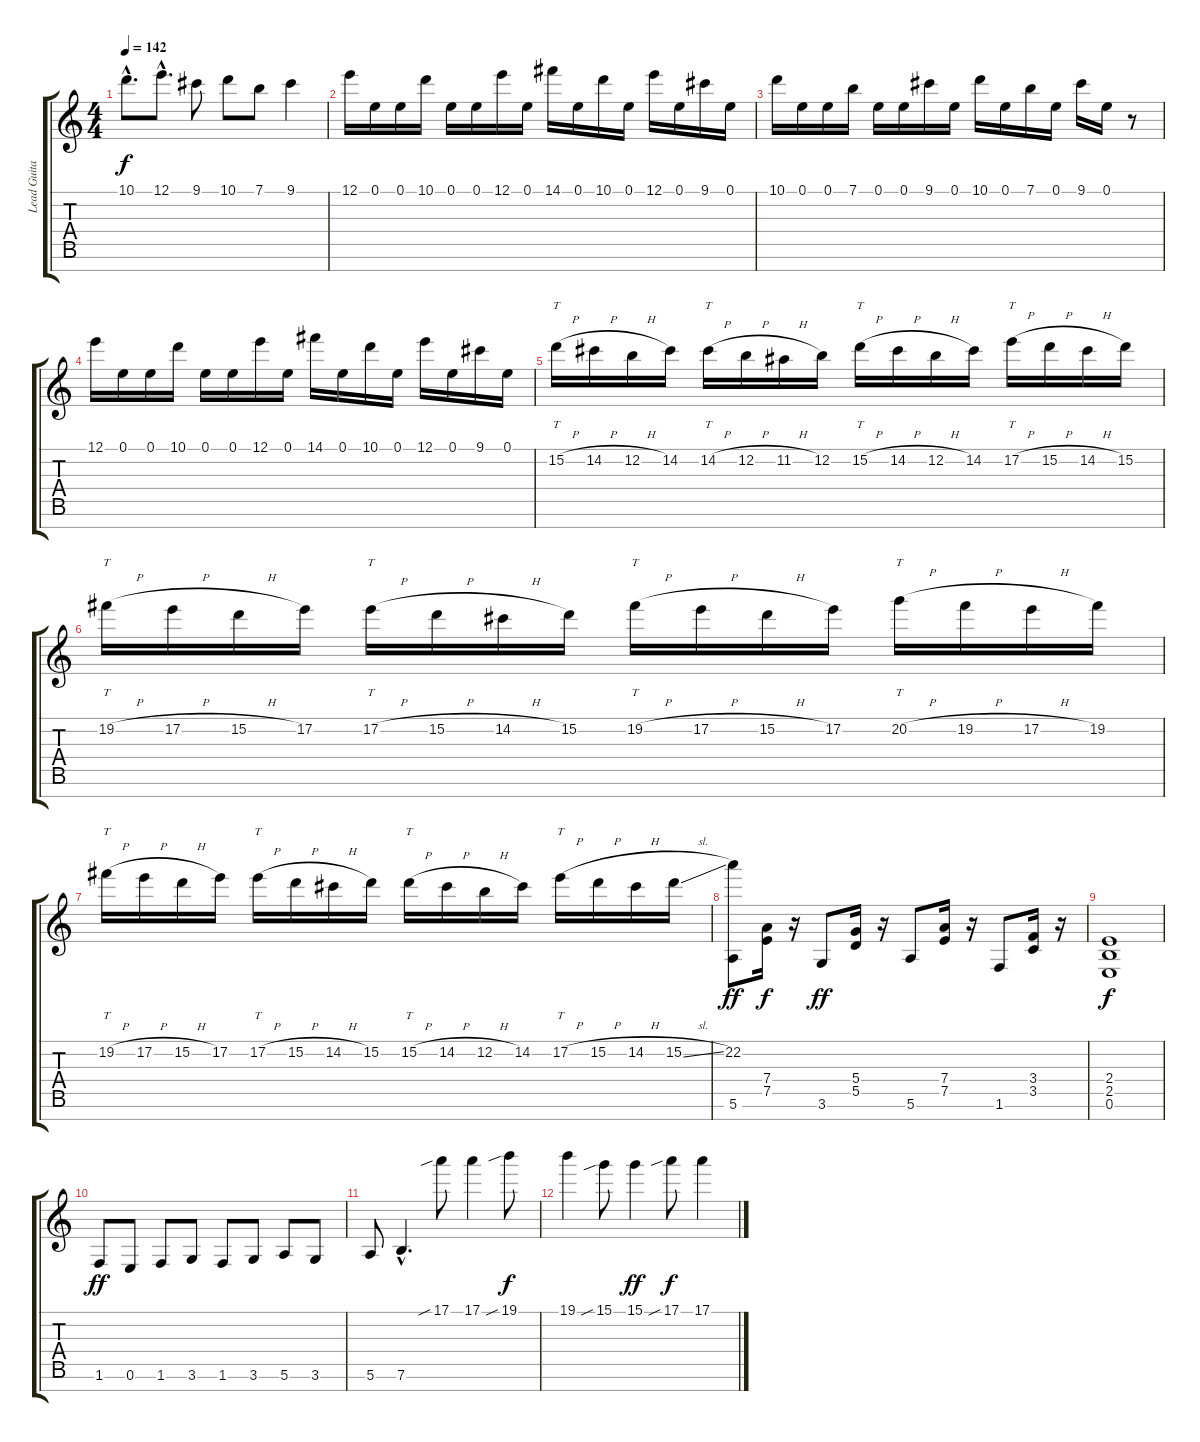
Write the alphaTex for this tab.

\track ("Lead Guitar" "Lead Guita") {instrument distortionguitar}
\staff {score tabs}
\tuning (E4 B3 G3 D3 A2 E2 B1) {hide}
\ts (4 4)
\tempo 142
\clef g2
\ks c
10.1{hac}.8{d dy f} 12.1{hac}.8{d} 9.1.8 10.1.8 7.1.8 9.1.4 |
12.1.16 0.1.16 0.1.16 10.1.16 0.1.16 0.1.16 12.1.16 0.1.16 14.1.16 0.1.16 10.1.16 0.1.16 12.1.16 0.1.16 9.1.16 0.1.16 |
10.1.16 0.1.16 0.1.16 7.1.16 0.1.16 0.1.16 9.1.16 0.1.16 10.1.16 0.1.16 7.1.16 0.1.16 9.1.16 0.1.16 r.8 |
12.1.16 0.1.16 0.1.16 10.1.16 0.1.16 0.1.16 12.1.16 0.1.16 14.1.16 0.1.16 10.1.16 0.1.16 12.1.16 0.1.16 9.1.16 0.1.16 |
15.2{h}.16{tt} 14.2{h}.16 12.2{h}.16 14.2.16 14.2{h}.16{tt} 12.2{h}.16 11.2{h}.16 12.2.16 15.2{h}.16{tt} 14.2{h}.16 12.2{h}.16 14.2.16 17.2{h}.16{tt} 15.2{h}.16 14.2{h}.16 15.2.16 |
19.2{h}.16{tt} 17.2{h}.16 15.2{h}.16 17.2.16 17.2{h}.16{tt} 15.2{h}.16 14.2{h}.16 15.2.16 19.2{h}.16{tt} 17.2{h}.16 15.2{h}.16 17.2.16 20.2{h}.16{tt} 19.2{h}.16 17.2{h}.16 19.2.16 |
19.2{h}.16{tt} 17.2{h}.16 15.2{h}.16 17.2.16 17.2{h}.16{tt} 15.2{h}.16 14.2{h}.16 15.2.16 15.2{h}.16{tt} 14.2{h}.16 12.2{h}.16 14.2.16 17.2{h}.16{tt} 15.2{h}.16 14.2{h}.16 15.2{sl}.16 |
(22.2 5.6).8{dy ff} (7.4 7.5).16{dy f} r.16 3.6.8{dy ff} (5.4 5.5).16 r.16 5.6.8 (7.4 7.5).16 r.16 1.6.8 (3.4 3.5).16 r.16 |
(2.4 2.5 0.6).1{dy f} |
1.6.8{dy ff} 0.6.8 1.6.8 3.6.8 1.6.8 3.6.8 5.6.8 3.6.8 |
5.6.8 7.6{hac}.4{d} 17.1{sib}.8 17.1.4 19.1{sib}.8{dy f} |
19.1.4 15.1{sib}.8 15.1.4{dy ff} 17.1{sib}.8{dy f} 17.1.4
